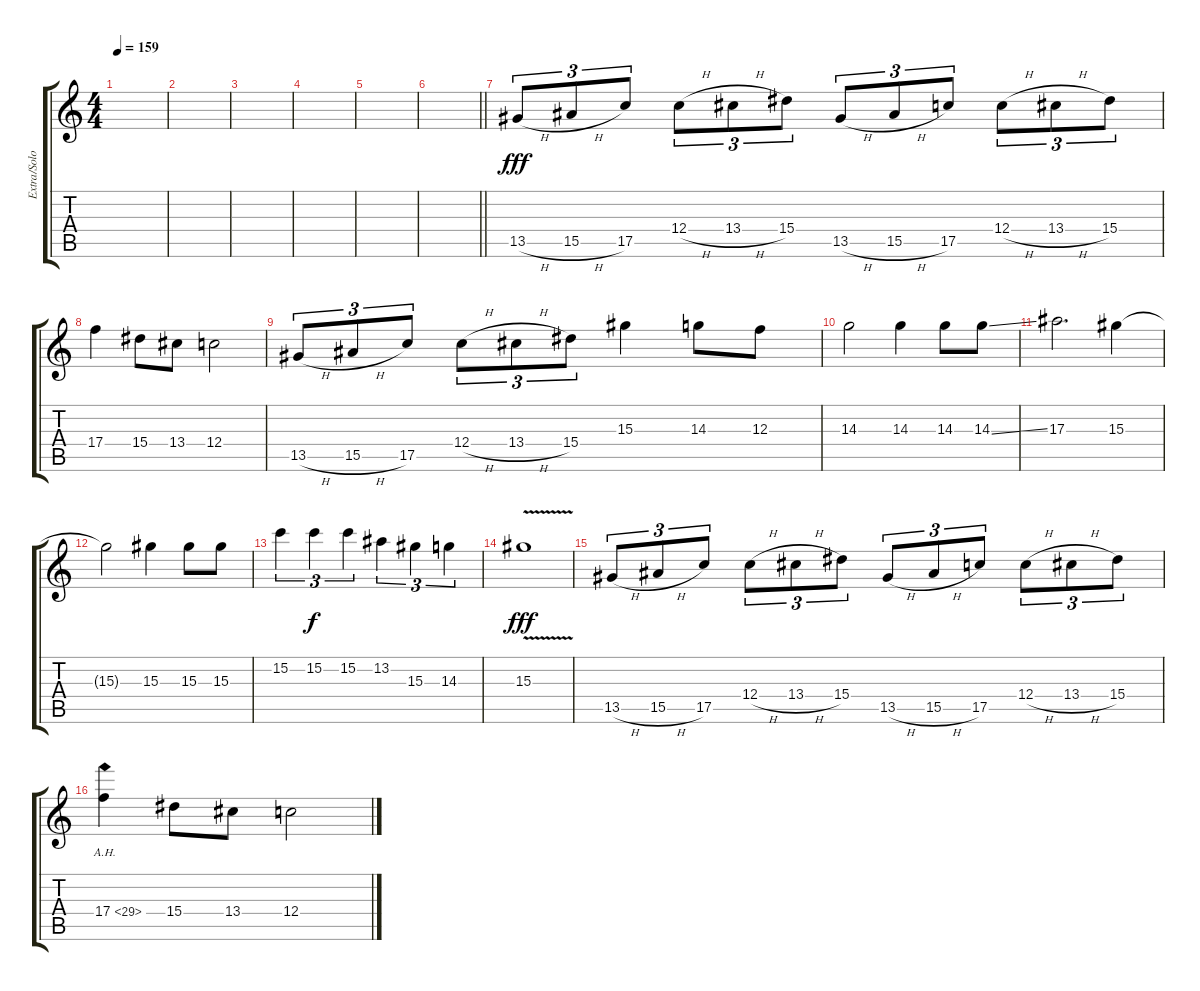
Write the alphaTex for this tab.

\track ("Extra/Solo Guitar" "Extra/Solo") {instrument overdrivenguitar}
\staff {score tabs}
\tuning (D4 A3 F3 C3 G2 C2) {hide}
\ts (4 4)
\tempo 159
\clef g2
\ks c
|
|
|
|
|
\barLineRight lightlight
|
13.5{h}.8{tu (3 2) dy fff} 15.5{h}.8{tu (3 2)} 17.5.8{tu (3 2)} 12.4{h}.8{tu (3 2)} 13.4{h}.8{tu (3 2)} 15.4.8{tu (3 2)} 13.5{h}.8{tu (3 2)} 15.5{h}.8{tu (3 2)} 17.5.8{tu (3 2)} 12.4{h}.8{tu (3 2)} 13.4{h}.8{tu (3 2)} 15.4.8{tu (3 2)} |
17.4.4 15.4.8 13.4.8 12.4.2 |
13.5{h}.8{tu (3 2)} 15.5{h}.8{tu (3 2)} 17.5.8{tu (3 2)} 12.4{h}.8{tu (3 2)} 13.4{h}.8{tu (3 2)} 15.4.8{tu (3 2)} 15.3.4 14.3.8 12.3.8 |
14.3.2 14.3.4 14.3.8 14.3{ss}.8 |
17.3.2{d} 15.3.4 |
15.3{t}.2 15.3.4 15.3.8 15.3.8 |
15.2.4{tu (3 2)} 15.2.4{tu (3 2) dy f} 15.2.4{tu (3 2)} 13.2.4{tu (3 2)} 15.3.4{tu (3 2)} 14.3.4{tu (3 2)} |
15.3{v}.1{dy fff} |
13.5{h}.8{tu (3 2)} 15.5{h}.8{tu (3 2)} 17.5.8{tu (3 2)} 12.4{h}.8{tu (3 2)} 13.4{h}.8{tu (3 2)} 15.4.8{tu (3 2)} 13.5{h}.8{tu (3 2)} 15.5{h}.8{tu (3 2)} 17.5.8{tu (3 2)} 12.4{h}.8{tu (3 2)} 13.4{h}.8{tu (3 2)} 15.4.8{tu (3 2)} |
17.4{ah 12}.4 15.4.8 13.4.8 12.4.2
